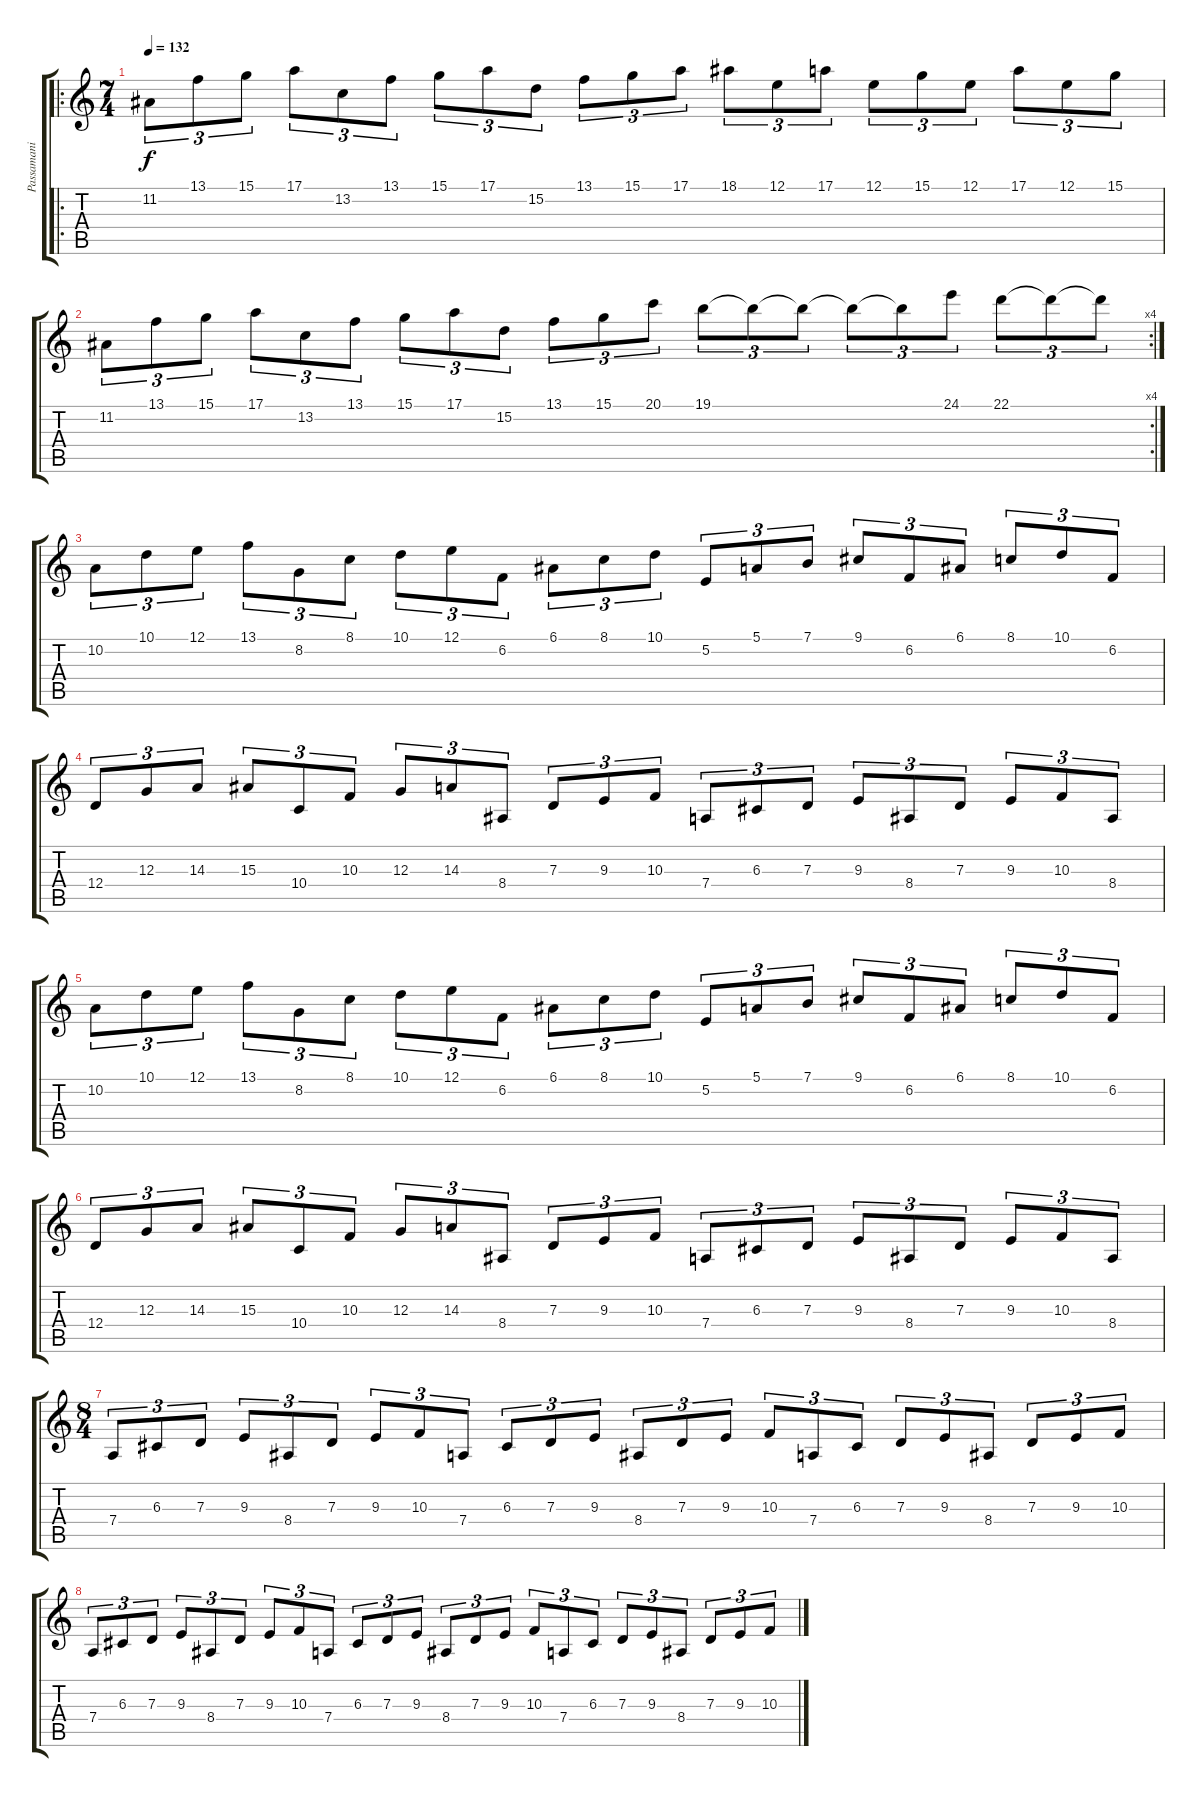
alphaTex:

\track ("Passamani" "Passamani") {instrument stringensemble1}
\staff {score tabs}
\tuning (E4 B3 G3 D3 A2 E2) {hide}
\ro
\ts (7 4)
\tempo 132
\clef g2
\ks c
11.2.8{tu (3 2) dy f instrument lead1square} 13.1.8{tu (3 2)} 15.1.8{tu (3 2)} 17.1.8{tu (3 2)} 13.2.8{tu (3 2)} 13.1.8{tu (3 2)} 15.1.8{tu (3 2)} 17.1.8{tu (3 2)} 15.2.8{tu (3 2)} 13.1.8{tu (3 2)} 15.1.8{tu (3 2)} 17.1.8{tu (3 2)} 18.1.8{tu (3 2)} 12.1.8{tu (3 2)} 17.1.8{tu (3 2)} 12.1.8{tu (3 2)} 15.1.8{tu (3 2)} 12.1.8{tu (3 2)} 17.1.8{tu (3 2)} 12.1.8{tu (3 2)} 15.1.8{tu (3 2)} |
\rc 4
11.2.8{tu (3 2)} 13.1.8{tu (3 2)} 15.1.8{tu (3 2)} 17.1.8{tu (3 2)} 13.2.8{tu (3 2)} 13.1.8{tu (3 2)} 15.1.8{tu (3 2)} 17.1.8{tu (3 2)} 15.2.8{tu (3 2)} 13.1.8{tu (3 2)} 15.1.8{tu (3 2)} 20.1.8{tu (3 2)} 19.1.8{tu (3 2)} 19.1{t}.8{tu (3 2)} 19.1{t}.8{tu (3 2)} 19.1{t}.8{tu (3 2)} 19.1{t}.8{tu (3 2)} 24.1.8{tu (3 2)} 22.1.8{tu (3 2)} 22.1{t}.8{tu (3 2)} 22.1{t}.8{tu (3 2)} |
10.2.8{tu (3 2) instrument lead1square} 10.1.8{tu (3 2)} 12.1.8{tu (3 2)} 13.1.8{tu (3 2)} 8.2.8{tu (3 2)} 8.1.8{tu (3 2)} 10.1.8{tu (3 2)} 12.1.8{tu (3 2)} 6.2.8{tu (3 2)} 6.1.8{tu (3 2)} 8.1.8{tu (3 2)} 10.1.8{tu (3 2)} 5.2.8{tu (3 2)} 5.1.8{tu (3 2)} 7.1.8{tu (3 2)} 9.1.8{tu (3 2)} 6.2.8{tu (3 2)} 6.1.8{tu (3 2)} 8.1.8{tu (3 2)} 10.1.8{tu (3 2)} 6.2.8{tu (3 2)} |
12.4.8{tu (3 2)} 12.3.8{tu (3 2)} 14.3.8{tu (3 2)} 15.3.8{tu (3 2)} 10.4.8{tu (3 2)} 10.3.8{tu (3 2)} 12.3.8{tu (3 2)} 14.3.8{tu (3 2)} 8.4.8{tu (3 2)} 7.3.8{tu (3 2)} 9.3.8{tu (3 2)} 10.3.8{tu (3 2)} 7.4.8{tu (3 2)} 6.3.8{tu (3 2)} 7.3.8{tu (3 2)} 9.3.8{tu (3 2)} 8.4.8{tu (3 2)} 7.3.8{tu (3 2)} 9.3.8{tu (3 2)} 10.3.8{tu (3 2)} 8.4.8{tu (3 2)} |
10.2.8{tu (3 2)} 10.1.8{tu (3 2)} 12.1.8{tu (3 2)} 13.1.8{tu (3 2)} 8.2.8{tu (3 2)} 8.1.8{tu (3 2)} 10.1.8{tu (3 2)} 12.1.8{tu (3 2)} 6.2.8{tu (3 2)} 6.1.8{tu (3 2)} 8.1.8{tu (3 2)} 10.1.8{tu (3 2)} 5.2.8{tu (3 2)} 5.1.8{tu (3 2)} 7.1.8{tu (3 2)} 9.1.8{tu (3 2)} 6.2.8{tu (3 2)} 6.1.8{tu (3 2)} 8.1.8{tu (3 2)} 10.1.8{tu (3 2)} 6.2.8{tu (3 2)} |
12.4.8{tu (3 2)} 12.3.8{tu (3 2)} 14.3.8{tu (3 2)} 15.3.8{tu (3 2)} 10.4.8{tu (3 2)} 10.3.8{tu (3 2)} 12.3.8{tu (3 2)} 14.3.8{tu (3 2)} 8.4.8{tu (3 2)} 7.3.8{tu (3 2)} 9.3.8{tu (3 2)} 10.3.8{tu (3 2)} 7.4.8{tu (3 2)} 6.3.8{tu (3 2)} 7.3.8{tu (3 2)} 9.3.8{tu (3 2)} 8.4.8{tu (3 2)} 7.3.8{tu (3 2)} 9.3.8{tu (3 2)} 10.3.8{tu (3 2)} 8.4.8{tu (3 2)} |
\ts (8 4)
7.4.8{tu (3 2)} 6.3.8{tu (3 2)} 7.3.8{tu (3 2)} 9.3.8{tu (3 2)} 8.4.8{tu (3 2)} 7.3.8{tu (3 2)} 9.3.8{tu (3 2)} 10.3.8{tu (3 2)} 7.4.8{tu (3 2)} 6.3.8{tu (3 2)} 7.3.8{tu (3 2)} 9.3.8{tu (3 2)} 8.4.8{tu (3 2)} 7.3.8{tu (3 2)} 9.3.8{tu (3 2)} 10.3.8{tu (3 2)} 7.4.8{tu (3 2)} 6.3.8{tu (3 2)} 7.3.8{tu (3 2)} 9.3.8{tu (3 2)} 8.4.8{tu (3 2)} 7.3.8{tu (3 2)} 9.3.8{tu (3 2)} 10.3.8{tu (3 2)} |
7.4.8{tu (3 2)} 6.3.8{tu (3 2)} 7.3.8{tu (3 2)} 9.3.8{tu (3 2)} 8.4.8{tu (3 2)} 7.3.8{tu (3 2)} 9.3.8{tu (3 2)} 10.3.8{tu (3 2)} 7.4.8{tu (3 2)} 6.3.8{tu (3 2)} 7.3.8{tu (3 2)} 9.3.8{tu (3 2)} 8.4.8{tu (3 2)} 7.3.8{tu (3 2)} 9.3.8{tu (3 2)} 10.3.8{tu (3 2)} 7.4.8{tu (3 2)} 6.3.8{tu (3 2)} 7.3.8{tu (3 2)} 9.3.8{tu (3 2)} 8.4.8{tu (3 2)} 7.3.8{tu (3 2)} 9.3.8{tu (3 2)} 10.3.8{tu (3 2)}
